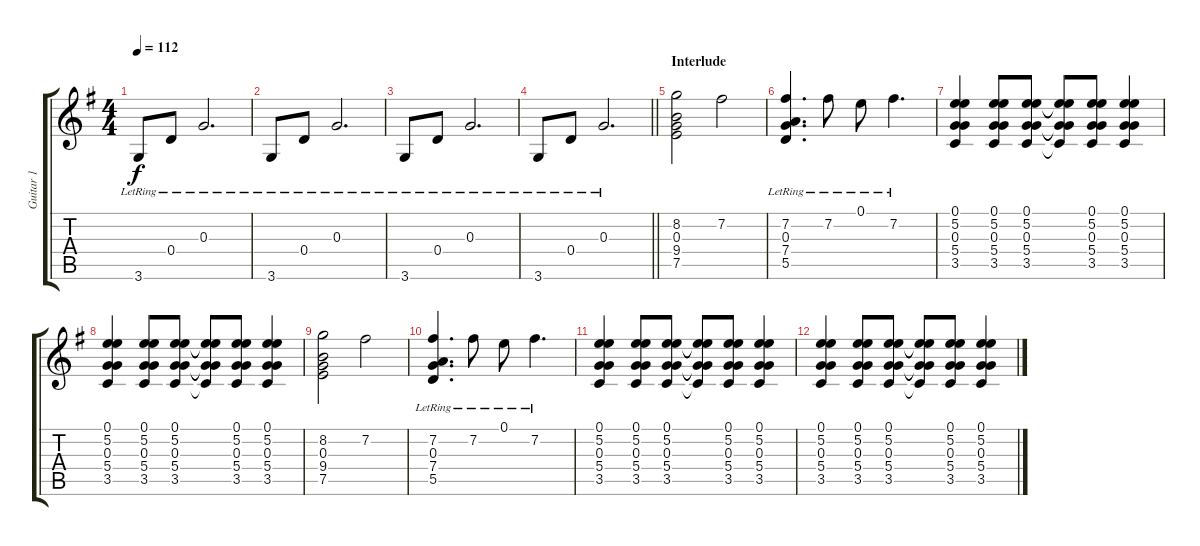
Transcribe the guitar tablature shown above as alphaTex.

\track ("Guitar 1" "Guitar 1") {instrument electricguitarclean}
\staff {score tabs}
\tuning (E4 B3 G3 D3 A2 E2) {hide}
\ts (4 4)
\tempo 112
\clef g2
\ks g
3.6{lr}.8{dy f} 0.4{lr}.8 0.3{lr}.2{d} |
3.6{lr}.8 0.4{lr}.8 0.3{lr}.2{d} |
3.6{lr}.8 0.4{lr}.8 0.3{lr}.2{d} |
\barLineRight lightlight
3.6{lr}.8 0.4{lr}.8 0.3{lr}.2{d} |
\section ("" "Interlude")
(8.2 0.3 9.4 7.5).2 7.2.2 |
(7.2{lr} 0.3{lr} 7.4{lr} 5.5{lr}).4{d} 7.2{lr}.8 0.1{lr}.8 7.2{lr}.4{d} |
(0.1 5.2 0.3 5.4 3.5).4 (0.1 5.2 0.3 5.4 3.5).8 (0.1 5.2 0.3 5.4 3.5).8 (0.1{t} 5.2{t} 0.3{t} 5.4{t} 3.5{t}).8 (0.1 5.2 0.3 5.4 3.5).8 (0.1 5.2 0.3 5.4 3.5).4 |
(0.1 5.2 0.3 5.4 3.5).4 (0.1 5.2 0.3 5.4 3.5).8 (0.1 5.2 0.3 5.4 3.5).8 (0.1{t} 5.2{t} 0.3{t} 5.4{t} 3.5{t}).8 (0.1 5.2 0.3 5.4 3.5).8 (0.1 5.2 0.3 5.4 3.5).4 |
(8.2 0.3 9.4 7.5).2 7.2.2 |
(7.2{lr} 0.3{lr} 7.4{lr} 5.5{lr}).4{d} 7.2{lr}.8 0.1{lr}.8 7.2{lr}.4{d} |
(0.1 5.2 0.3 5.4 3.5).4 (0.1 5.2 0.3 5.4 3.5).8 (0.1 5.2 0.3 5.4 3.5).8 (0.1{t} 5.2{t} 0.3{t} 5.4{t} 3.5{t}).8 (0.1 5.2 0.3 5.4 3.5).8 (0.1 5.2 0.3 5.4 3.5).4 |
(0.1 5.2 0.3 5.4 3.5).4 (0.1 5.2 0.3 5.4 3.5).8 (0.1 5.2 0.3 5.4 3.5).8 (0.1{t} 5.2{t} 0.3{t} 5.4{t} 3.5{t}).8 (0.1 5.2 0.3 5.4 3.5).8 (0.1 5.2 0.3 5.4 3.5).4
